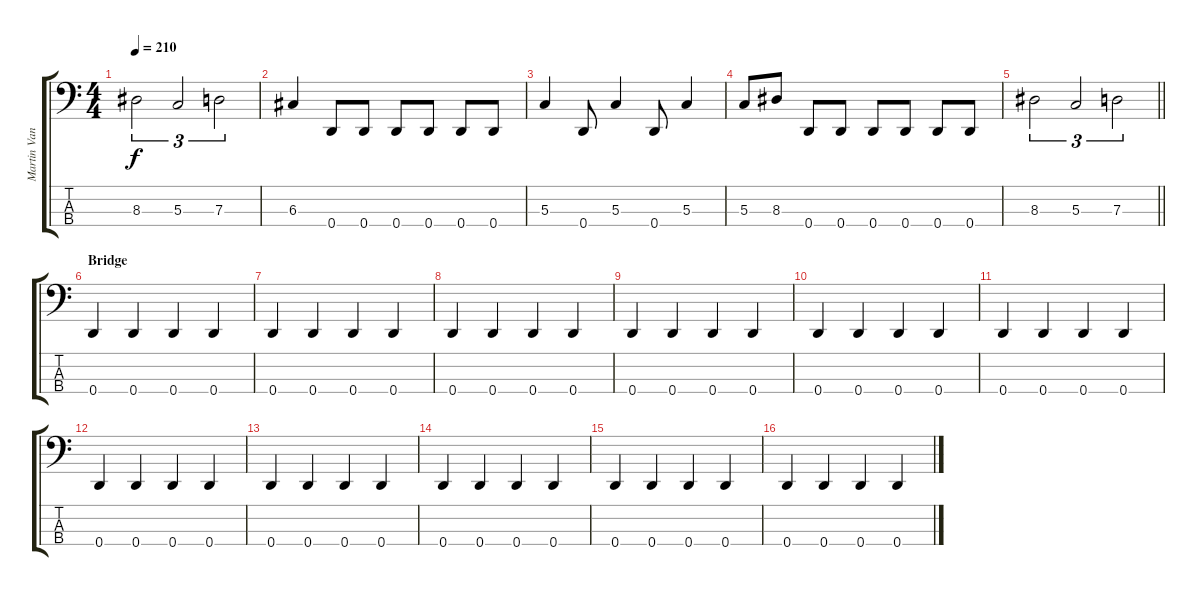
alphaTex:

\track ("Martin Van Drunen " "Martin Van") {instrument electricbassfinger}
\staff {score tabs}
\tuning (F2 C2 G1 D1) {hide}
\ts (4 4)
\tempo 210
\clef f4
\ks c
8.3.2{tu (3 2) dy f} 5.3.2{tu (3 2)} 7.3.2{tu (3 2)} |
6.3.4 0.4.8 0.4.8 0.4.8 0.4.8 0.4.8 0.4.8 |
5.3.4 0.4.8 5.3.4 0.4.8 5.3.4 |
5.3.8 8.3.8 0.4.8 0.4.8 0.4.8 0.4.8 0.4.8 0.4.8 |
\barLineRight lightlight
8.3.2{tu (3 2)} 5.3.2{tu (3 2)} 7.3.2{tu (3 2)} |
\section ("" "Bridge")
0.4.4 0.4.4 0.4.4 0.4.4 |
0.4.4 0.4.4 0.4.4 0.4.4 |
0.4.4 0.4.4 0.4.4 0.4.4 |
0.4.4 0.4.4 0.4.4 0.4.4 |
0.4.4 0.4.4 0.4.4 0.4.4 |
0.4.4 0.4.4 0.4.4 0.4.4 |
0.4.4 0.4.4 0.4.4 0.4.4 |
0.4.4 0.4.4 0.4.4 0.4.4 |
0.4.4 0.4.4 0.4.4 0.4.4 |
0.4.4 0.4.4 0.4.4 0.4.4 |
0.4.4 0.4.4 0.4.4 0.4.4
